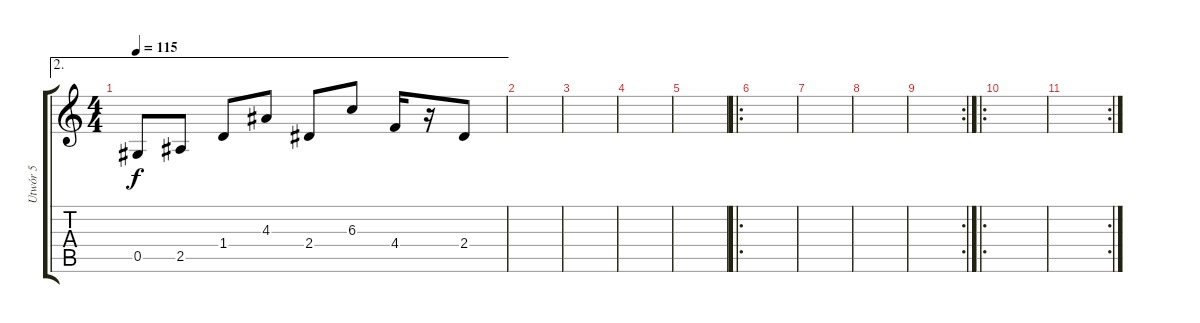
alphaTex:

\track ("Utwór 5" "Utwór 5") {instrument electricguitarclean}
\staff {score tabs}
\tuning (Eb4 Bb3 Gb3 Db3 Ab2 Eb2) {hide}
\ae 2
\ts (4 4)
\tempo 115
\clef g2
\ks c
0.5.8{dy f} 2.5.8 1.4.8 4.3.8 2.4.8 6.3.8 4.4.16 r.16 2.4.8 |
|
|
|
|
\ro
|
|
|
\rc 2
|
\ro
|
\rc 2
